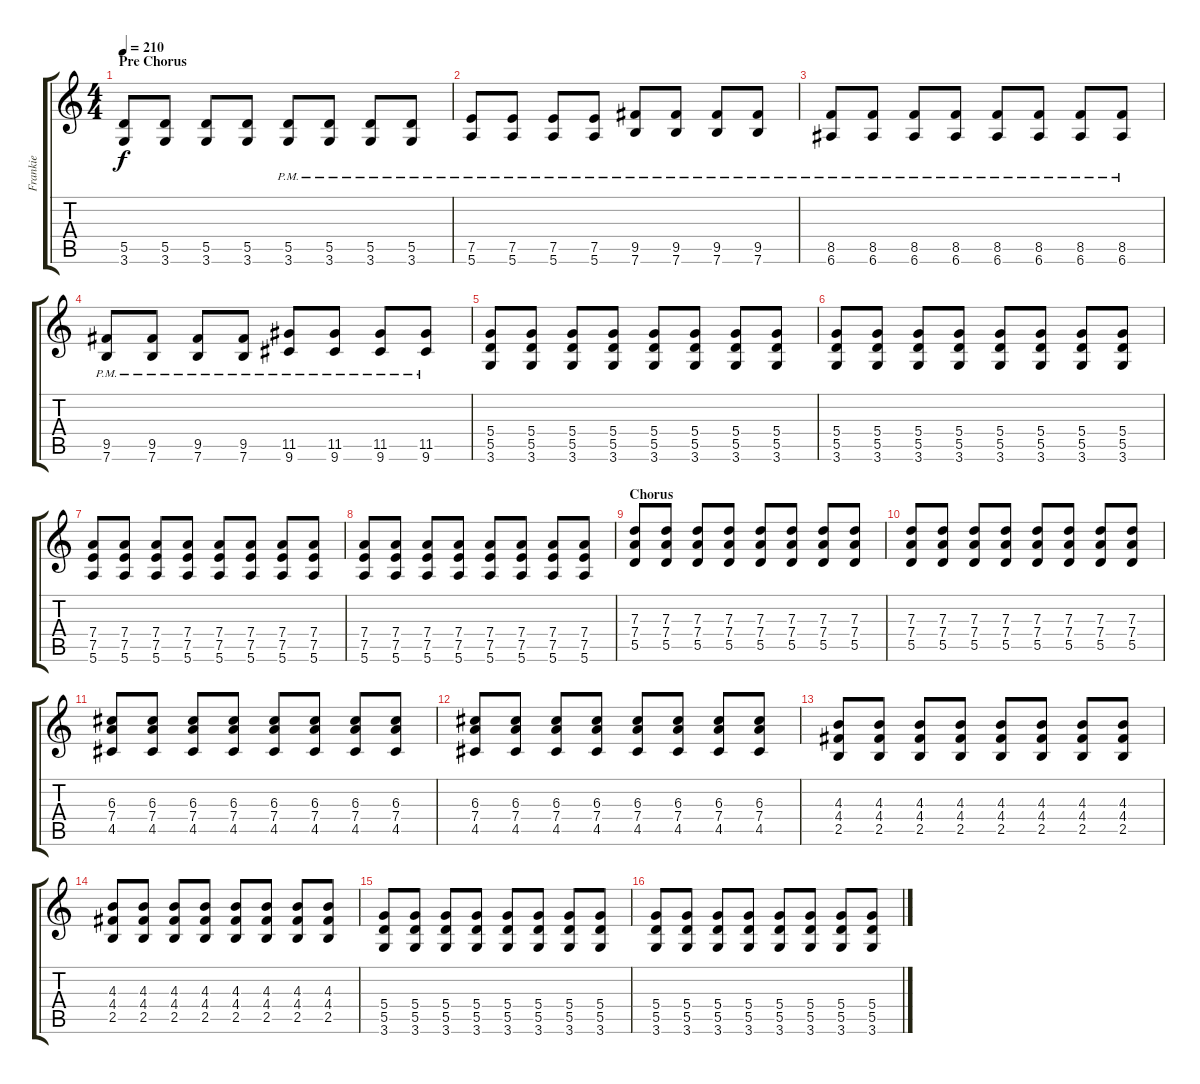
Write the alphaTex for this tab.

\track ("Frankie" "Frankie") {instrument overdrivenguitar}
\staff {score tabs}
\tuning (E4 B3 G3 D3 A2 E2) {hide}
\ts (4 4)
\section ("" "Pre Chorus")
\tempo 210
\clef g2
\ks c
(5.5 3.6).8{dy f} (5.5 3.6).8 (5.5 3.6).8 (5.5 3.6).8 (5.5{pm} 3.6{pm}).8 (5.5{pm} 3.6{pm}).8 (5.5{pm} 3.6{pm}).8 (5.5{pm} 3.6{pm}).8 |
(7.5{pm} 5.6{pm}).8 (7.5{pm} 5.6{pm}).8 (7.5{pm} 5.6{pm}).8 (7.5{pm} 5.6{pm}).8 (9.5{pm} 7.6{pm}).8 (9.5{pm} 7.6{pm}).8 (9.5{pm} 7.6{pm}).8 (9.5{pm} 7.6{pm}).8 |
(8.5{pm} 6.6{pm}).8 (8.5{pm} 6.6{pm}).8 (8.5{pm} 6.6{pm}).8 (8.5{pm} 6.6{pm}).8 (8.5{pm} 6.6{pm}).8 (8.5{pm} 6.6{pm}).8 (8.5{pm} 6.6{pm}).8 (8.5{pm} 6.6).8 |
(9.5{pm} 7.6{pm}).8 (9.5{pm} 7.6{pm}).8 (9.5{pm} 7.6{pm}).8 (9.5{pm} 7.6{pm}).8 (11.5 9.6{pm}).8 (11.5{pm} 9.6{pm}).8 (11.5{pm} 9.6{pm}).8 (11.5{pm} 9.6{pm}).8 |
(5.4 5.5 3.6).8 (5.4 5.5 3.6).8 (5.4 5.5 3.6).8 (5.4 5.5 3.6).8 (5.4 5.5 3.6).8 (5.4 5.5 3.6).8 (5.4 5.5 3.6).8 (5.4 5.5 3.6).8 |
(5.4 5.5 3.6).8 (5.4 5.5 3.6).8 (5.4 5.5 3.6).8 (5.4 5.5 3.6).8 (5.4 5.5 3.6).8 (5.4 5.5 3.6).8 (5.4 5.5 3.6).8 (5.4 5.5 3.6).8 |
(7.4 7.5 5.6).8 (7.4 7.5 5.6).8 (7.4 7.5 5.6).8 (7.4 7.5 5.6).8 (7.4 7.5 5.6).8 (7.4 7.5 5.6).8 (7.4 7.5 5.6).8 (7.4 7.5 5.6).8 |
(7.4 7.5 5.6).8 (7.4 7.5 5.6).8 (7.4 7.5 5.6).8 (7.4 7.5 5.6).8 (7.4 7.5 5.6).8 (7.4 7.5 5.6).8 (7.4 7.5 5.6).8 (7.4 7.5 5.6).8 |
\section ("" "Chorus")
(7.3 7.4 5.5).8 (7.3 7.4 5.5).8 (7.3 7.4 5.5).8 (7.3 7.4 5.5).8 (7.3 7.4 5.5).8 (7.3 7.4 5.5).8 (7.3 7.4 5.5).8 (7.3 7.4 5.5).8 |
(7.3 7.4 5.5).8 (7.3 7.4 5.5).8 (7.3 7.4 5.5).8 (7.3 7.4 5.5).8 (7.3 7.4 5.5).8 (7.3 7.4 5.5).8 (7.3 7.4 5.5).8 (7.3 7.4 5.5).8 |
(6.3 7.4 4.5).8 (6.3 7.4 4.5).8 (6.3 7.4 4.5).8 (6.3 7.4 4.5).8 (6.3 7.4 4.5).8 (6.3 7.4 4.5).8 (6.3 7.4 4.5).8 (6.3 7.4 4.5).8 |
(6.3 7.4 4.5).8 (6.3 7.4 4.5).8 (6.3 7.4 4.5).8 (6.3 7.4 4.5).8 (6.3 7.4 4.5).8 (6.3 7.4 4.5).8 (6.3 7.4 4.5).8 (6.3 7.4 4.5).8 |
(4.3 4.4 2.5).8 (4.3 4.4 2.5).8 (4.3 4.4 2.5).8 (4.3 4.4 2.5).8 (4.3 4.4 2.5).8 (4.3 4.4 2.5).8 (4.3 4.4 2.5).8 (4.3 4.4 2.5).8 |
(4.3 4.4 2.5).8 (4.3 4.4 2.5).8 (4.3 4.4 2.5).8 (4.3 4.4 2.5).8 (4.3 4.4 2.5).8 (4.3 4.4 2.5).8 (4.3 4.4 2.5).8 (4.3 4.4 2.5).8 |
(5.4 5.5 3.6).8 (5.4 5.5 3.6).8 (5.4 5.5 3.6).8 (5.4 5.5 3.6).8 (5.4 5.5 3.6).8 (5.4 5.5 3.6).8 (5.4 5.5 3.6).8 (5.4 5.5 3.6).8 |
(5.4 5.5 3.6).8 (5.4 5.5 3.6).8 (5.4 5.5 3.6).8 (5.4 5.5 3.6).8 (5.4 5.5 3.6).8 (5.4 5.5 3.6).8 (5.4 5.5 3.6).8 (5.4 5.5 3.6).8
